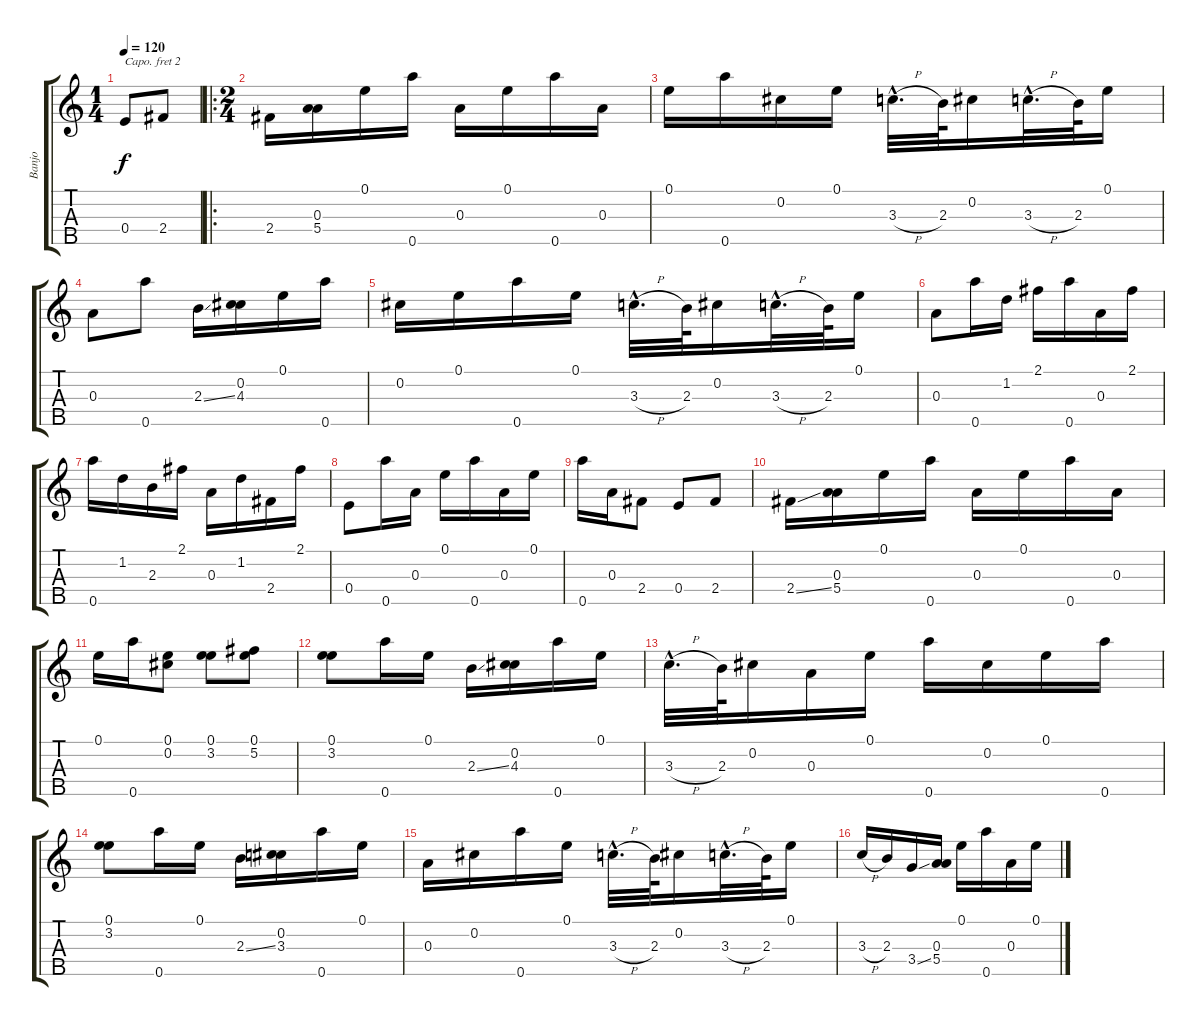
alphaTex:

\track ("Banjo" "Banjo") {instrument banjo}
\staff {score tabs}
\capo 2
\tuning (D4 B3 G3 D3 G4) {hide}
\displaytranspose 12
\ts (1 4)
\tempo 120
\clef g2
\ks c
0.4.8{dy f instrument banjo} 2.4.8 |
\ro
\ts (2 4)
2.4.16 (0.3 5.4).16 0.1.16 0.5.16 0.3.16 0.1.16 0.5.16 0.3.16 |
0.1.16 0.5.16 0.2.16 0.1.16 3.3{h hac}.32{d} 2.3.64 0.2.16 3.3{h hac}.32{d} 2.3.64 0.1.16 |
0.3.8 0.5.8 2.3{ss}.16 (0.2 4.3).16 0.1.16 0.5.16 |
0.2.16 0.1.16 0.5.16 0.1.16 3.3{h hac}.32{d} 2.3.64 0.2.16 3.3{h hac}.32{d} 2.3.64 0.1.16 |
0.3.8 0.5.16 1.2.16 2.1.16 0.5.16 0.3.16 2.1.16 |
0.5.16 1.2.16 2.3.16 2.1.16 0.3.16 1.2.16 2.4.16 2.1.16 |
0.4.8 0.5.16 0.3.16 0.1.16 0.5.16 0.3.16 0.1.16 |
0.5.16 0.3.16 2.4.8 0.4.8 2.4.8 |
2.4{ss}.16 (0.3 5.4).16 0.1.16 0.5.16 0.3.16 0.1.16 0.5.16 0.3.16 |
0.1.16 0.5.16 (0.1 0.2).8 (0.1 3.2).8 (0.1 5.2).8 |
(0.1 3.2).8 0.5.16 0.1.16 2.3{ss}.16 (0.2 4.3).16 0.5.16 0.1.16 |
3.3{h hac}.32{d} 2.3.64 0.2.16 0.3.16 0.1.16 0.5.16 0.2.16 0.1.16 0.5.16 |
(0.1 3.2).8 0.5.16 0.1.16 2.3{ss}.16 (0.2 3.3).16 0.5.16 0.1.16 |
0.3.16 0.2.16 0.5.16 0.1.16 3.3{h hac}.32{d} 2.3.64 0.2.16 3.3{h hac}.32{d} 2.3.64 0.1.16 |
3.3{h}.16 2.3.16 3.4{ss}.16 (0.3 5.4).16 0.1.16 0.5.16 0.3.16 0.1.16
